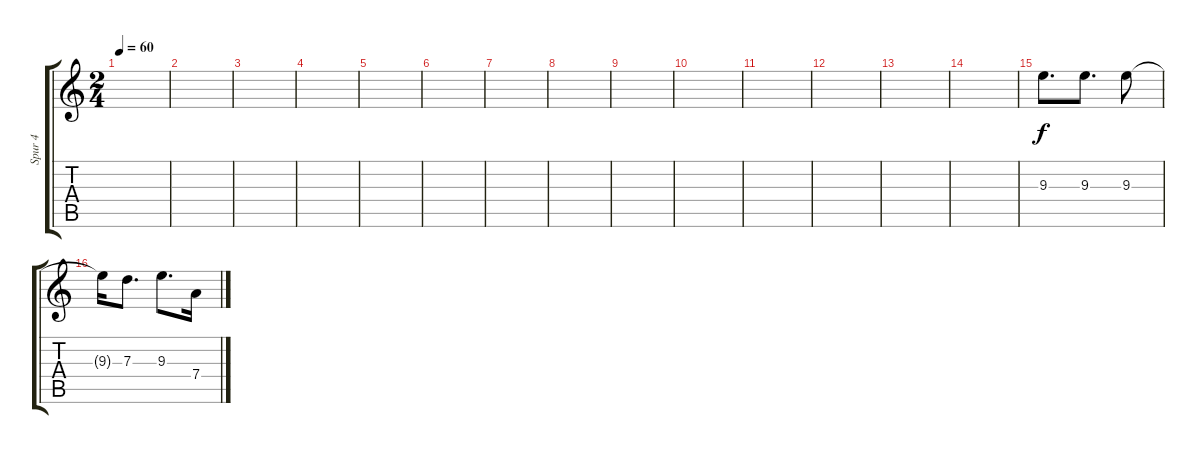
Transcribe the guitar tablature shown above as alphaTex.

\track ("Spur 4" "Spur 4") {instrument distortionguitar}
\staff {score tabs}
\tuning (E4 B3 G3 D3 A2 E2) {hide}
\ts (2 4)
\tempo 60
\clef g2
\ks c
|
|
|
|
|
|
|
|
|
|
|
|
|
|
9.3.8{d} 9.3.8{d} 9.3.8 |
9.3{t}.16 7.3.8{d} 9.3.8{d} 7.4.16
